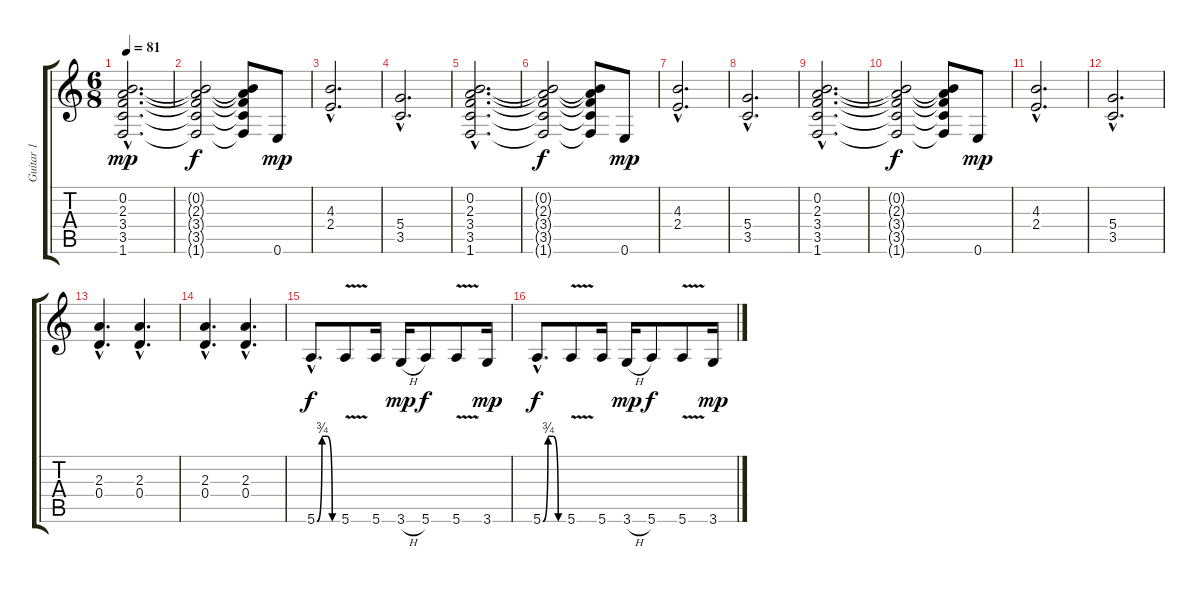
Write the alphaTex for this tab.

\track ("Guitar 1" "Guitar 1") {instrument overdrivenguitar}
\staff {score tabs}
\tuning (E4 B3 G3 D3 A2 E2) {hide}
\ts (6 8)
\tempo 81
\clef g2
\ks c
(0.2{hac} 2.3{hac} 3.4{hac} 3.5{hac} 1.6{hac}).2{d dy mp} |
(0.2{t} 2.3{t} 3.4{t} 3.5{t} 1.6{t}).2{dy f} (0.2{t} 2.3{t} 3.4{t} 3.5{t} 1.6{t}).8 0.6.8{dy mp} |
(4.3{hac} 2.4{hac}).2{d} |
(5.4{hac} 3.5{hac}).2{d} |
(0.2{hac} 2.3{hac} 3.4{hac} 3.5{hac} 1.6{hac}).2{d} |
(0.2{t} 2.3{t} 3.4{t} 3.5{t} 1.6{t}).2{dy f} (0.2{t} 2.3{t} 3.4{t} 3.5{t} 1.6{t}).8 0.6.8{dy mp} |
(4.3{hac} 2.4{hac}).2{d} |
(5.4{hac} 3.5{hac}).2{d} |
(0.2{hac} 2.3{hac} 3.4{hac} 3.5{hac} 1.6{hac}).2{d} |
(0.2{t} 2.3{t} 3.4{t} 3.5{t} 1.6{t}).2{dy f} (0.2{t} 2.3{t} 3.4{t} 3.5{t} 1.6{t}).8 0.6.8{dy mp} |
(4.3{hac} 2.4{hac}).2{d} |
(5.4{hac} 3.5{hac}).2{d} |
(2.3{hac} 0.4{hac}).4{d} (2.3{hac} 0.4{hac}).4{d} |
(2.3{hac} 0.4{hac}).4{d} (2.3{hac} 0.4{hac}).4{d} |
5.6{be (custom 0 0 15 3 30 3 45 0 60 0) hac}.8{d dy f} 5.6{v}.8 5.6.16 3.6{h}.16{dy mp} 5.6.8{dy f} 5.6{v}.8 3.6.16{dy mp} |
5.6{be (custom 0 0 15 3 30 3 45 0 60 0) hac}.8{d dy f} 5.6{v}.8 5.6.16 3.6{h}.16{dy mp} 5.6.8{dy f} 5.6{v}.8 3.6.16{dy mp}
